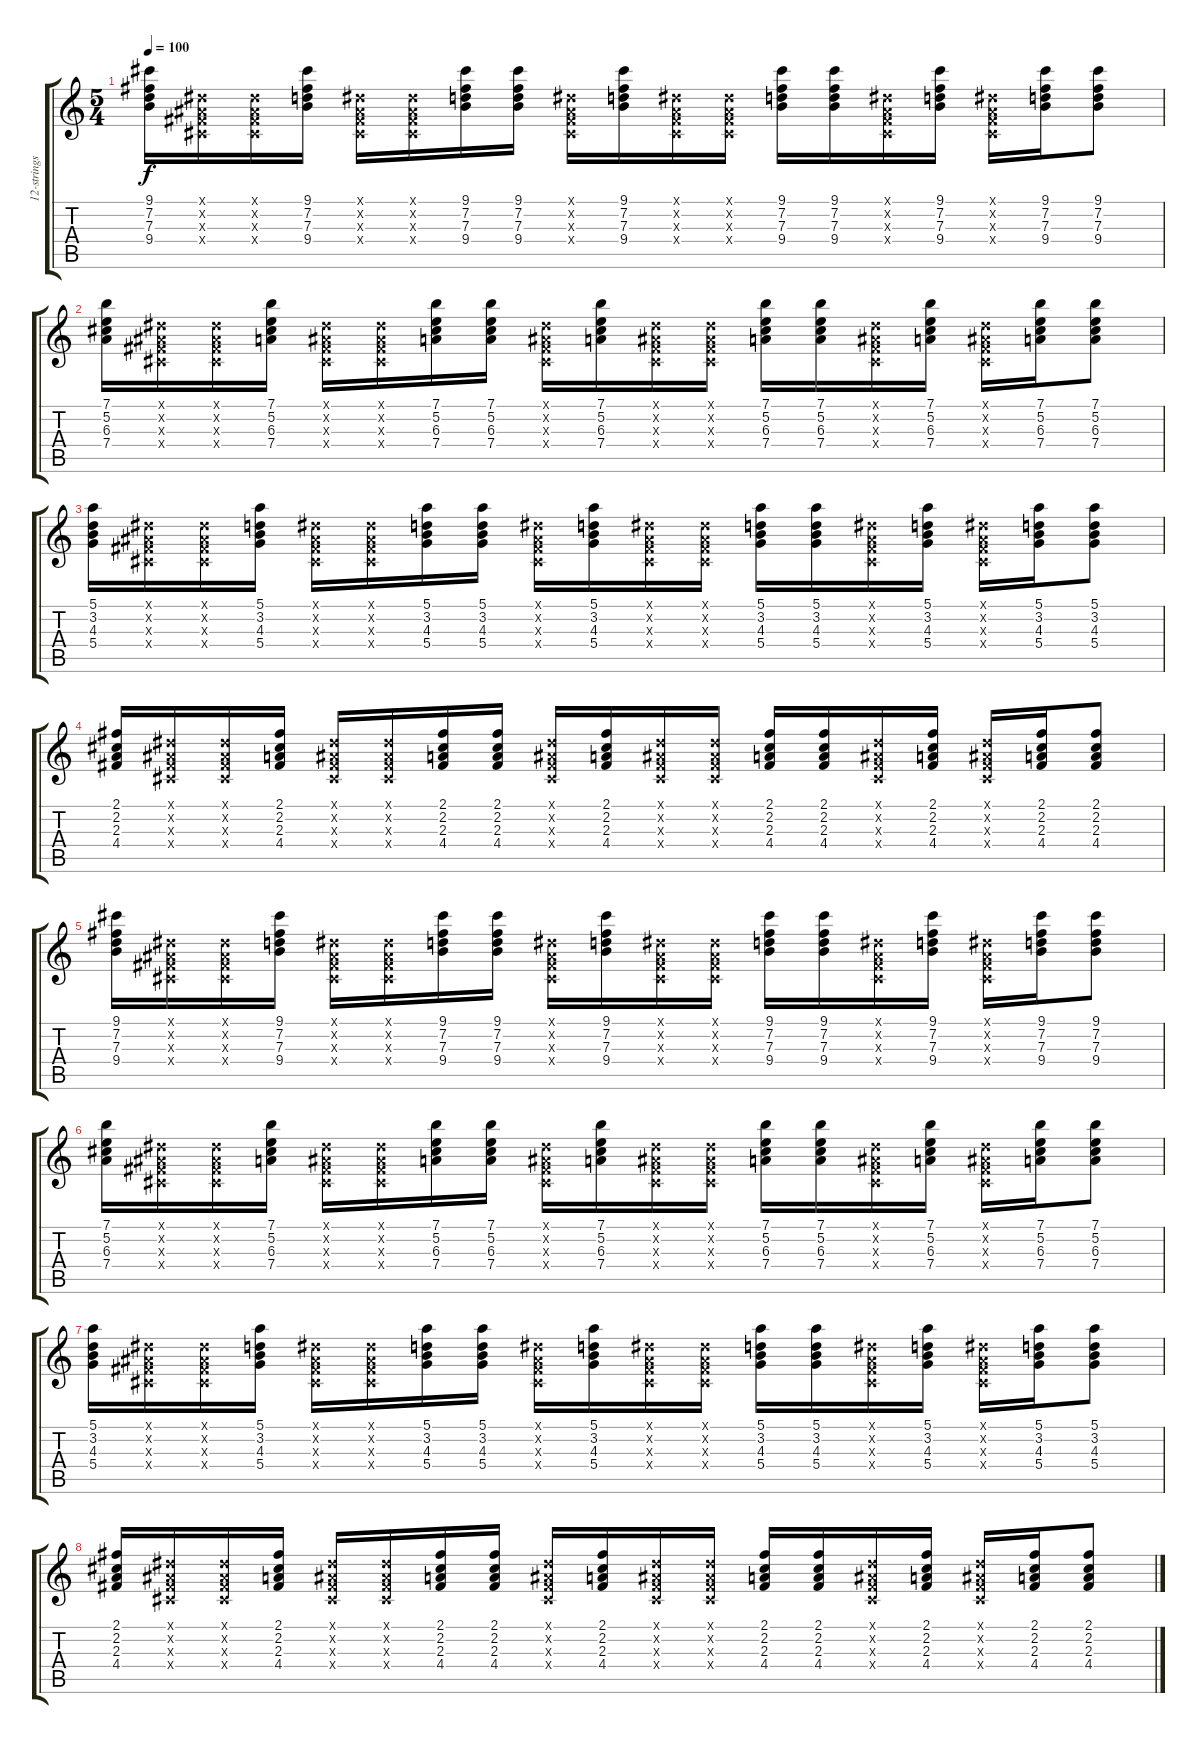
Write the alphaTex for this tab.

\track ("12-strings Acoustic Guitar" "12-strings") {instrument acousticguitarsteel}
\staff {score tabs}
\tuning (E4 B3 G3 D3 A2 E2) {hide}
\ts (5 4)
\tempo 100
\clef g2
\ks c
(9.1 7.2 7.3 9.4).16{dy f} (-1.1{x} -1.2{x} -1.3{x} -1.4{x}).16 (-1.1{x} -1.2{x} -1.3{x} -1.4{x}).16 (9.1 7.2 7.3 9.4).16 (-1.1{x} -1.2{x} -1.3{x} -1.4{x}).16 (-1.1{x} -1.2{x} -1.3{x} -1.4{x}).16 (9.1 7.2 7.3 9.4).16 (9.1 7.2 7.3 9.4).16 (-1.1{x} -1.2{x} -1.3{x} -1.4{x}).16 (9.1 7.2 7.3 9.4).16 (-1.1{x} -1.2{x} -1.3{x} -1.4{x}).16 (-1.1{x} -1.2{x} -1.3{x} -1.4{x}).16 (9.1 7.2 7.3 9.4).16 (9.1 7.2 7.3 9.4).16 (-1.1{x} -1.2{x} -1.3{x} -1.4{x}).16 (9.1 7.2 7.3 9.4).16 (-1.1{x} -1.2{x} -1.3{x} -1.4{x}).16 (9.1 7.2 7.3 9.4).16 (9.1 7.2 7.3 9.4).8 |
(7.1 5.2 6.3 7.4).16 (-1.1{x} -1.2{x} -1.3{x} -1.4{x}).16 (-1.1{x} -1.2{x} -1.3{x} -1.4{x}).16 (7.1 5.2 6.3 7.4).16 (-1.1{x} -1.2{x} -1.3{x} -1.4{x}).16 (-1.1{x} -1.2{x} -1.3{x} -1.4{x}).16 (7.1 5.2 6.3 7.4).16 (7.1 5.2 6.3 7.4).16 (-1.1{x} -1.2{x} -1.3{x} -1.4{x}).16 (7.1 5.2 6.3 7.4).16 (-1.1{x} -1.2{x} -1.3{x} -1.4{x}).16 (-1.1{x} -1.2{x} -1.3{x} -1.4{x}).16 (7.1 5.2 6.3 7.4).16 (7.1 5.2 6.3 7.4).16 (-1.1{x} -1.2{x} -1.3{x} -1.4{x}).16 (7.1 5.2 6.3 7.4).16 (-1.1{x} -1.2{x} -1.3{x} -1.4{x}).16 (7.1 5.2 6.3 7.4).16 (7.1 5.2 6.3 7.4).8 |
(5.1 3.2 4.3 5.4).16 (-1.1{x} -1.2{x} -1.3{x} -1.4{x}).16 (-1.1{x} -1.2{x} -1.3{x} -1.4{x}).16 (5.1 3.2 4.3 5.4).16 (-1.1{x} -1.2{x} -1.3{x} -1.4{x}).16 (-1.1{x} -1.2{x} -1.3{x} -1.4{x}).16 (5.1 3.2 4.3 5.4).16 (5.1 3.2 4.3 5.4).16 (-1.1{x} -1.2{x} -1.3{x} -1.4{x}).16 (5.1 3.2 4.3 5.4).16 (-1.1{x} -1.2{x} -1.3{x} -1.4{x}).16 (-1.1{x} -1.2{x} -1.3{x} -1.4{x}).16 (5.1 3.2 4.3 5.4).16 (5.1 3.2 4.3 5.4).16 (-1.1{x} -1.2{x} -1.3{x} -1.4{x}).16 (5.1 3.2 4.3 5.4).16 (-1.1{x} -1.2{x} -1.3{x} -1.4{x}).16 (5.1 3.2 4.3 5.4).16 (5.1 3.2 4.3 5.4).8 |
(2.1 2.2 2.3 4.4).16 (-1.1{x} -1.2{x} -1.3{x} -1.4{x}).16 (-1.1{x} -1.2{x} -1.3{x} -1.4{x}).16 (2.1 2.2 2.3 4.4).16 (-1.1{x} -1.2{x} -1.3{x} -1.4{x}).16 (-1.1{x} -1.2{x} -1.3{x} -1.4{x}).16 (2.1 2.2 2.3 4.4).16 (2.1 2.2 2.3 4.4).16 (-1.1{x} -1.2{x} -1.3{x} -1.4{x}).16 (2.1 2.2 2.3 4.4).16 (-1.1{x} -1.2{x} -1.3{x} -1.4{x}).16 (-1.1{x} -1.2{x} -1.3{x} -1.4{x}).16 (2.1 2.2 2.3 4.4).16 (2.1 2.2 2.3 4.4).16 (-1.1{x} -1.2{x} -1.3{x} -1.4{x}).16 (2.1 2.2 2.3 4.4).16 (-1.1{x} -1.2{x} -1.3{x} -1.4{x}).16 (2.1 2.2 2.3 4.4).16 (2.1 2.2 2.3 4.4).8 |
(9.1 7.2 7.3 9.4).16 (-1.1{x} -1.2{x} -1.3{x} -1.4{x}).16 (-1.1{x} -1.2{x} -1.3{x} -1.4{x}).16 (9.1 7.2 7.3 9.4).16 (-1.1{x} -1.2{x} -1.3{x} -1.4{x}).16 (-1.1{x} -1.2{x} -1.3{x} -1.4{x}).16 (9.1 7.2 7.3 9.4).16 (9.1 7.2 7.3 9.4).16 (-1.1{x} -1.2{x} -1.3{x} -1.4{x}).16 (9.1 7.2 7.3 9.4).16 (-1.1{x} -1.2{x} -1.3{x} -1.4{x}).16 (-1.1{x} -1.2{x} -1.3{x} -1.4{x}).16 (9.1 7.2 7.3 9.4).16 (9.1 7.2 7.3 9.4).16 (-1.1{x} -1.2{x} -1.3{x} -1.4{x}).16 (9.1 7.2 7.3 9.4).16 (-1.1{x} -1.2{x} -1.3{x} -1.4{x}).16 (9.1 7.2 7.3 9.4).16 (9.1 7.2 7.3 9.4).8 |
(7.1 5.2 6.3 7.4).16 (-1.1{x} -1.2{x} -1.3{x} -1.4{x}).16 (-1.1{x} -1.2{x} -1.3{x} -1.4{x}).16 (7.1 5.2 6.3 7.4).16 (-1.1{x} -1.2{x} -1.3{x} -1.4{x}).16 (-1.1{x} -1.2{x} -1.3{x} -1.4{x}).16 (7.1 5.2 6.3 7.4).16 (7.1 5.2 6.3 7.4).16 (-1.1{x} -1.2{x} -1.3{x} -1.4{x}).16 (7.1 5.2 6.3 7.4).16 (-1.1{x} -1.2{x} -1.3{x} -1.4{x}).16 (-1.1{x} -1.2{x} -1.3{x} -1.4{x}).16 (7.1 5.2 6.3 7.4).16 (7.1 5.2 6.3 7.4).16 (-1.1{x} -1.2{x} -1.3{x} -1.4{x}).16 (7.1 5.2 6.3 7.4).16 (-1.1{x} -1.2{x} -1.3{x} -1.4{x}).16 (7.1 5.2 6.3 7.4).16 (7.1 5.2 6.3 7.4).8 |
(5.1 3.2 4.3 5.4).16 (-1.1{x} -1.2{x} -1.3{x} -1.4{x}).16 (-1.1{x} -1.2{x} -1.3{x} -1.4{x}).16 (5.1 3.2 4.3 5.4).16 (-1.1{x} -1.2{x} -1.3{x} -1.4{x}).16 (-1.1{x} -1.2{x} -1.3{x} -1.4{x}).16 (5.1 3.2 4.3 5.4).16 (5.1 3.2 4.3 5.4).16 (-1.1{x} -1.2{x} -1.3{x} -1.4{x}).16 (5.1 3.2 4.3 5.4).16 (-1.1{x} -1.2{x} -1.3{x} -1.4{x}).16 (-1.1{x} -1.2{x} -1.3{x} -1.4{x}).16 (5.1 3.2 4.3 5.4).16 (5.1 3.2 4.3 5.4).16 (-1.1{x} -1.2{x} -1.3{x} -1.4{x}).16 (5.1 3.2 4.3 5.4).16 (-1.1{x} -1.2{x} -1.3{x} -1.4{x}).16 (5.1 3.2 4.3 5.4).16 (5.1 3.2 4.3 5.4).8 |
(2.1 2.2 2.3 4.4).16 (-1.1{x} -1.2{x} -1.3{x} -1.4{x}).16 (-1.1{x} -1.2{x} -1.3{x} -1.4{x}).16 (2.1 2.2 2.3 4.4).16 (-1.1{x} -1.2{x} -1.3{x} -1.4{x}).16 (-1.1{x} -1.2{x} -1.3{x} -1.4{x}).16 (2.1 2.2 2.3 4.4).16 (2.1 2.2 2.3 4.4).16 (-1.1{x} -1.2{x} -1.3{x} -1.4{x}).16 (2.1 2.2 2.3 4.4).16 (-1.1{x} -1.2{x} -1.3{x} -1.4{x}).16 (-1.1{x} -1.2{x} -1.3{x} -1.4{x}).16 (2.1 2.2 2.3 4.4).16 (2.1 2.2 2.3 4.4).16 (-1.1{x} -1.2{x} -1.3{x} -1.4{x}).16 (2.1 2.2 2.3 4.4).16 (-1.1{x} -1.2{x} -1.3{x} -1.4{x}).16 (2.1 2.2 2.3 4.4).16 (2.1 2.2 2.3 4.4).8
